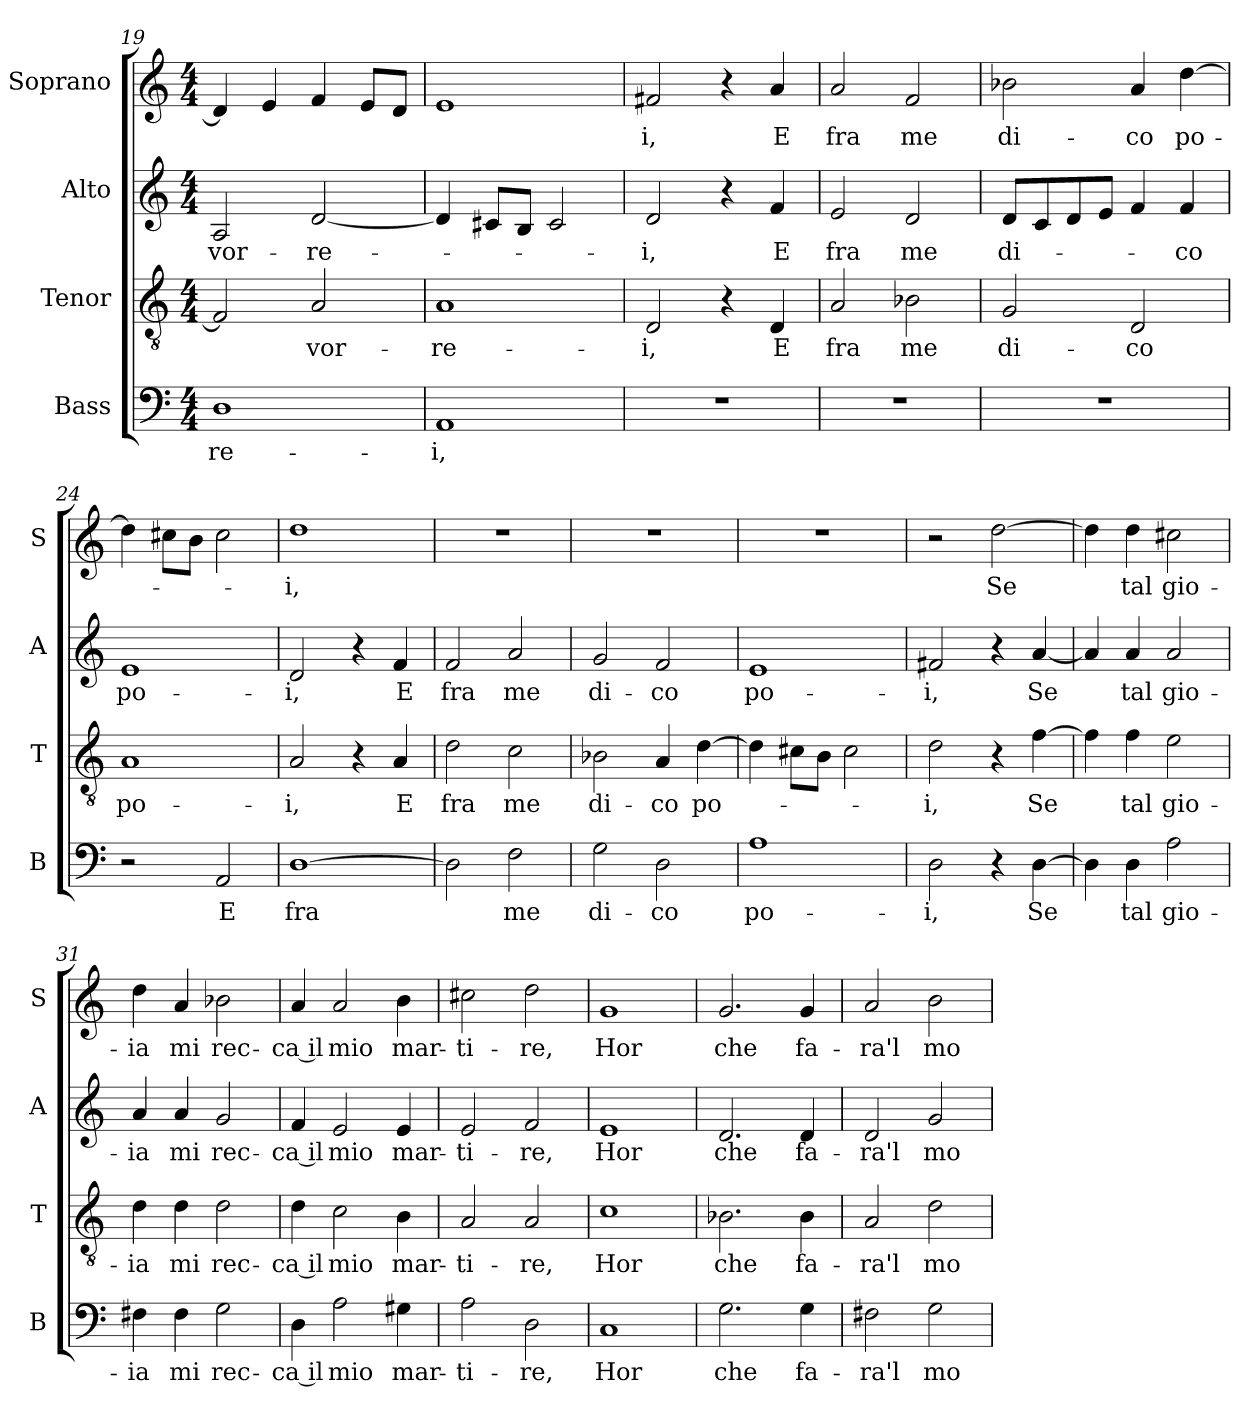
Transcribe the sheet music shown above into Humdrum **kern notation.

**kern	**text	**kern	**text	**kern	**text	**kern	**text
*part4	*part4	*part3	*part3	*part2	*part2	*part1	*part1
*staff4	*staff4	*staff3	*staff3	*staff2	*staff2	*staff1	*staff1
*I"Bass	*	*I"Tenor	*	*I"Alto	*	*I"Soprano	*
*I'B	*	*I'T	*	*I'A	*	*I'S	*
*clefF4	*	*clefGv2	*	*clefG2	*	*clefG2	*
*k[]	*	*k[]	*	*k[]	*	*k[]	*
*C:	*	*C:	*	*C:	*	*C:	*
*M4/4	*	*M4/4	*	*M4/4	*	*M4/4	*
=19	=19	=19	=19	=19	=19	=19	=19
!	!LO:LY:b	!	!	!	!LO:LY:b	!	!
1D	-re-	2F/]	.	2A/	vor-	4d/]	.
.	.	.	.	.	.	4e/	.
!	!	!	!LO:LY:b	!	!LO:LY:b	!	!
.	.	2A/	vor-	[2d/	-re-	4f/	.
.	.	.	.	.	.	8e/L	.
.	.	.	.	.	.	8d/J	.
=20	=20	=20	=20	=20	=20	=20	=20
!	!LO:LY:b	!	!LO:LY:b	!	!	!	!
1AA	-i,	1A	-re-	4d/]	.	1e	.
.	.	.	.	8c#X/L	.	.	.
.	.	.	.	8B/J	.	.	.
.	.	.	.	2c#/	.	.	.
!!LO:LB:g=z
=21	=21	=21	=21	=21	=21	=21	=21
!	!	!	!LO:LY:b	!	!LO:LY:b	!	!LO:LY:b
1r	.	2D/	-i,	2d/	-i,	2f#X/	-i,
.	.	4r	.	4r	.	4r	.
!	!	!	!LO:LY:b	!	!LO:LY:b	!	!LO:LY:b
.	.	4D/	E	4f/	E	4a/	E
=22	=22	=22	=22	=22	=22	=22	=22
!	!	!	!LO:LY:b	!	!LO:LY:b	!	!LO:LY:b
1r	.	2A/	fra	2e/	fra	2a/	fra
!	!	!	!LO:LY:b	!	!LO:LY:b	!	!LO:LY:b
.	.	2B-X\	me	2d/	me	2f/	me
=23	=23	=23	=23	=23	=23	=23	=23
!	!	!	!LO:LY:b	!	!LO:LY:b	!	!LO:LY:b
1r	.	2G/	di-	8d/L	di-	2b-X\	di-
.	.	.	.	8c/	.	.	.
.	.	.	.	8d/	.	.	.
.	.	.	.	8e/J	.	.	.
!	!	!	!LO:LY:b	!	!	!	!LO:LY:b
.	.	2D/	-co	4f/	.	4a/	-co
!	!	!	!	!	!LO:LY:b	!	!LO:LY:b
.	.	.	.	4f/	-co	[4dd\	po-
=24	=24	=24	=24	=24	=24	=24	=24
!	!	!	!LO:LY:b	!	!LO:LY:b	!	!
2r	.	1A	po-	1e	po-	4dd\]	.
.	.	.	.	.	.	8cc#X\L	.
.	.	.	.	.	.	8b\J	.
!	!LO:LY:b	!	!	!	!	!	!
2AA/	E	.	.	.	.	2cc#\	.
=25	=25	=25	=25	=25	=25	=25	=25
!	!LO:LY:b	!	!LO:LY:b	!	!LO:LY:b	!	!LO:LY:b
[1D	fra	2A/	-i,	2d/	-i,	1dd	-i,
.	.	4r	.	4r	.	.	.
!	!	!	!LO:LY:b	!	!LO:LY:b	!	!
.	.	4A/	E	4f/	E	.	.
=26	=26	=26	=26	=26	=26	=26	=26
!	!	!	!LO:LY:b	!	!LO:LY:b	!	!
2D\]	.	2d\	fra	2f/	fra	1r	.
!	!LO:LY:b	!	!LO:LY:b	!	!LO:LY:b	!	!
2F\	me	2c\	me	2a/	me	.	.
=27	=27	=27	=27	=27	=27	=27	=27
!	!LO:LY:b	!	!LO:LY:b	!	!LO:LY:b	!	!
2G\	di-	2B-X\	di-	2g/	di-	1r	.
!	!LO:LY:b	!	!LO:LY:b	!	!LO:LY:b	!	!
2D\	-co	4A/	-co	2f/	-co	.	.
!	!	!	!LO:LY:b	!	!	!	!
.	.	[4d\	po-	.	.	.	.
!!LO:LB:g=z
=28	=28	=28	=28	=28	=28	=28	=28
!	!LO:LY:b	!	!	!	!LO:LY:b	!	!
1A	po-	4d\]	.	1e	po-	1r	.
.	.	8c#X\L	.	.	.	.	.
.	.	8B\J	.	.	.	.	.
.	.	2c#\	.	.	.	.	.
=29	=29	=29	=29	=29	=29	=29	=29
!	!LO:LY:b	!	!LO:LY:b	!	!LO:LY:b	!	!
2D\	-i,	2d\	-i,	2f#X/	-i,	2r	.
!	!	!	!	!	!	!	!LO:LY:b
4r	.	4r	.	4r	.	[2dd\	Se
!	!LO:LY:b	!	!LO:LY:b	!	!LO:LY:b	!	!
[4D\	Se	[4f\	Se	[4a/	Se	.	.
=30	=30	=30	=30	=30	=30	=30	=30
4D\]	.	4f\]	.	4a/]	.	4dd\]	.
!	!LO:LY:b	!	!LO:LY:b	!	!LO:LY:b	!	!LO:LY:b
4D\	tal	4f\	tal	4a/	tal	4dd\	tal
!	!LO:LY:b	!	!LO:LY:b	!	!LO:LY:b	!	!LO:LY:b
2A\	gio-	2e\	gio-	2a/	gio-	2cc#X\	gio-
=31	=31	=31	=31	=31	=31	=31	=31
!	!LO:LY:b	!	!LO:LY:b	!	!LO:LY:b	!	!LO:LY:b
4F#X\	-ia	4d\	-ia	4a/	-ia	4dd\	-ia
!	!LO:LY:b	!	!LO:LY:b	!	!LO:LY:b	!	!LO:LY:b
4F#\	mi	4d\	mi	4a/	mi	4a/	mi
!	!LO:LY:b	!	!LO:LY:b	!	!LO:LY:b	!	!LO:LY:b
2G\	rec-	2d\	rec-	2g/	rec-	2b-X\	rec-
=32	=32	=32	=32	=32	=32	=32	=32
!	!LO:LY:b	!	!LO:LY:b	!	!LO:LY:b	!	!LO:LY:b
4D\	-ca il	4d\	-ca il	4f/	-ca il	4a/	-ca il
!	!LO:LY:b	!	!LO:LY:b	!	!LO:LY:b	!	!LO:LY:b
2A\	mio	2c\	mio	2e/	mio	2a/	mio
!	!LO:LY:b	!	!LO:LY:b	!	!LO:LY:b	!	!LO:LY:b
4G#X\	mar-	4B\	mar-	4e/	mar-	4b\	mar-
=33	=33	=33	=33	=33	=33	=33	=33
!	!LO:LY:b	!	!LO:LY:b	!	!LO:LY:b	!	!LO:LY:b
2A\	-ti-	2A/	-ti-	2e/	-ti-	2cc#X\	-ti-
!	!LO:LY:b	!	!LO:LY:b	!	!LO:LY:b	!	!LO:LY:b
2D\	-re,	2A/	-re,	2f/	-re,	2dd\	-re,
=34	=34	=34	=34	=34	=34	=34	=34
!	!LO:LY:b	!	!LO:LY:b	!	!LO:LY:b	!	!LO:LY:b
1C	Hor	1c	Hor	1e	Hor	1g	Hor
!!LO:PB:g=z
=35	=35	=35	=35	=35	=35	=35	=35
!	!LO:LY:b	!	!LO:LY:b	!	!LO:LY:b	!	!LO:LY:b
2.G\	che	2.B-X\	che	2.d/	che	2.g/	che
!	!LO:LY:b	!	!LO:LY:b	!	!LO:LY:b	!	!LO:LY:b
4G\	fa-	4B-\	fa-	4d/	fa-	4g/	fa-
=36	=36	=36	=36	=36	=36	=36	=36
!	!LO:LY:b	!	!LO:LY:b	!	!LO:LY:b	!	!LO:LY:b
2F#X\	-ra'l	2A/	-ra'l	2d/	-ra'l	2a/	-ra'l
!	!LO:LY:b	!	!LO:LY:b	!	!LO:LY:b	!	!LO:LY:b
2G\	mo-	2d\	mo-	2g/	mo-	2b\	mo-
=	=	=	=	=	=	=	=
*-	*-	*-	*-	*-	*-	*-	*-
